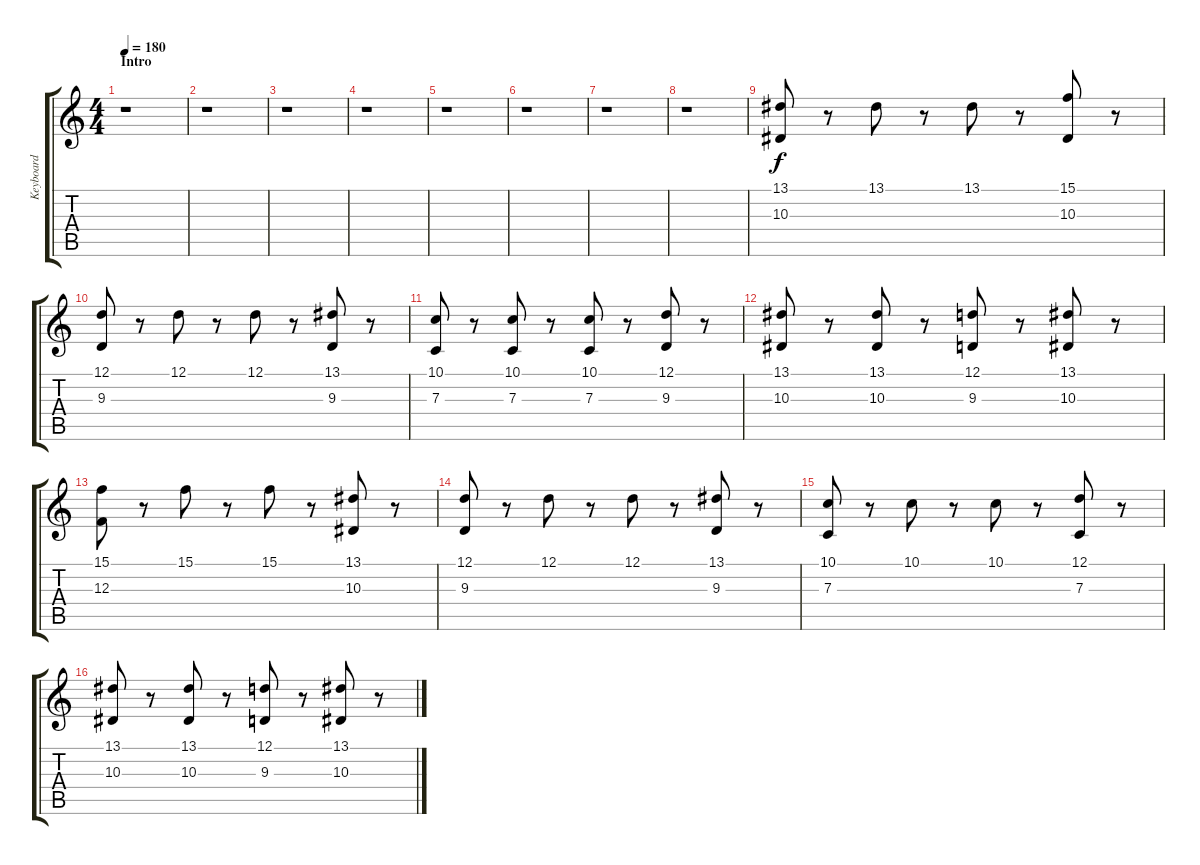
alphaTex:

\track ("Keyboard" "Keyboard") {instrument stringensemble1}
\staff {score tabs}
\tuning (D4 A3 F3 C3 G2 C2) {hide}
\ts (4 4)
\section ("" "Intro")
\tempo 180
\clef g2
\ks c
r.1{dy f instrument stringensemble1} |
r.1 |
r.1 |
r.1 |
r.1 |
r.1 |
r.1 |
r.1 |
(13.1 10.3).8 r.8 13.1.8 r.8 13.1.8 r.8 (15.1 10.3).8 r.8 |
(12.1 9.3).8 r.8 12.1.8 r.8 12.1.8 r.8 (13.1 9.3).8 r.8 |
(10.1 7.3).8 r.8 (10.1 7.3).8 r.8 (10.1 7.3).8 r.8 (12.1 9.3).8 r.8 |
(13.1 10.3).8 r.8 (13.1 10.3).8 r.8 (12.1 9.3).8 r.8 (13.1 10.3).8 r.8 |
(15.1 12.3).8 r.8 15.1.8 r.8 15.1.8 r.8 (13.1 10.3).8 r.8 |
(12.1 9.3).8 r.8 12.1.8 r.8 12.1.8 r.8 (13.1 9.3).8 r.8 |
(10.1 7.3).8 r.8 10.1.8 r.8 10.1.8 r.8 (12.1 7.3).8 r.8 |
(13.1 10.3).8 r.8 (13.1 10.3).8 r.8 (12.1 9.3).8 r.8 (13.1 10.3).8 r.8
